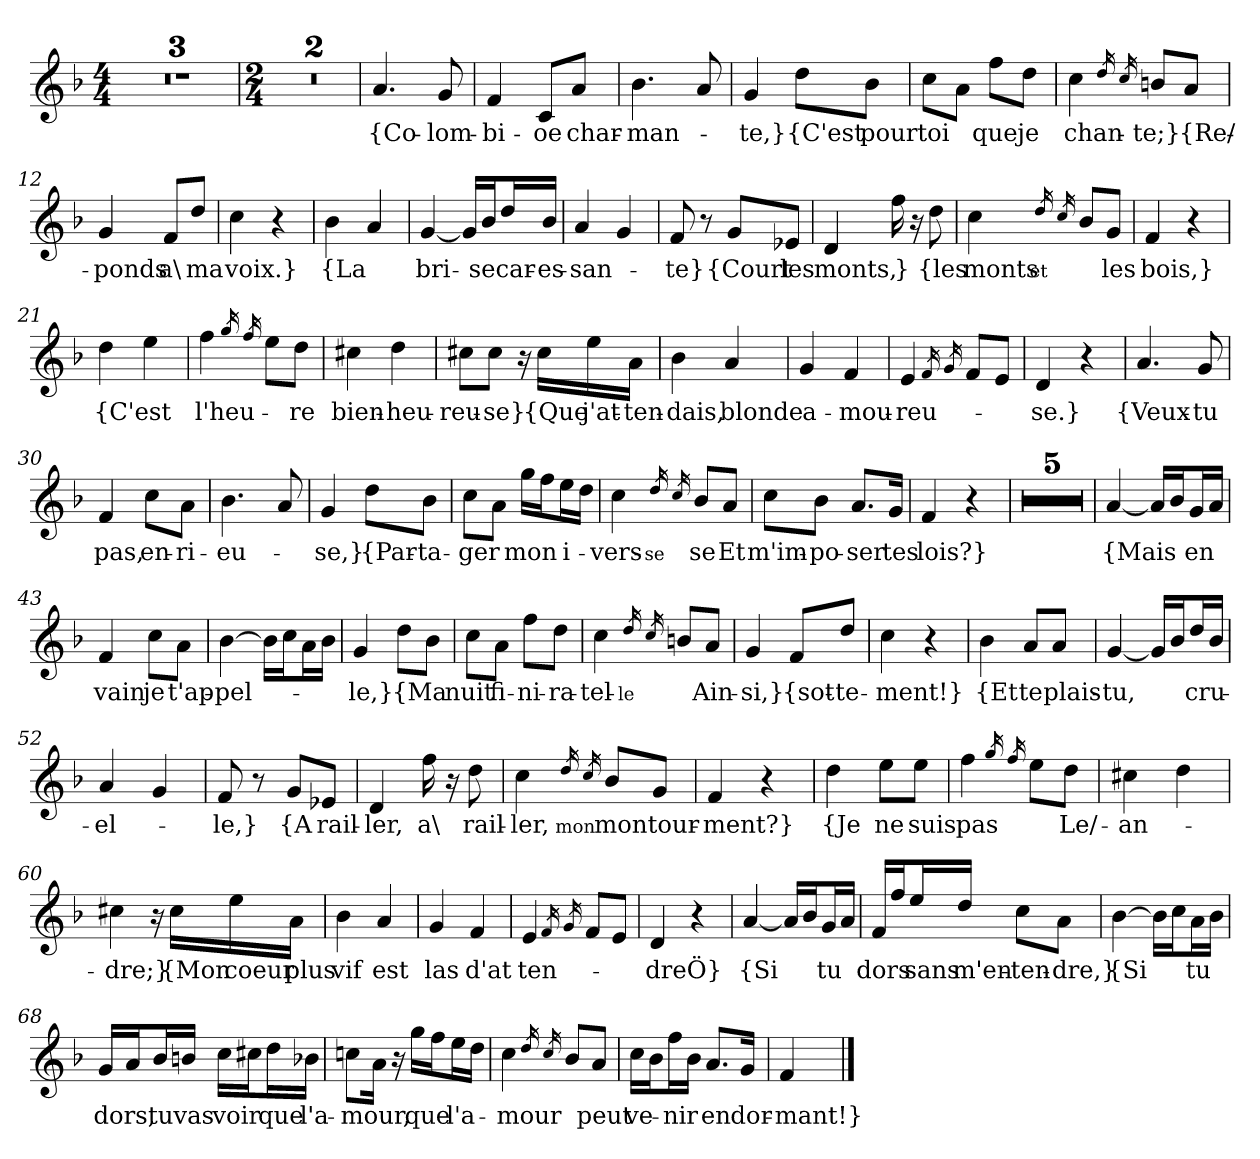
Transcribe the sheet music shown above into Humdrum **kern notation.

**kern	**text
*part1	*part1
*staff1	*staff1
*clefG2	*
*k[b-]	*
*M4/4	*
=1	=1
1r	.
=2	=2
1r	.
=3	=3
1r	.
=4	=4
*M2/4	*
2r	.
=5	=5
2r	.
=6	=6
4.a	{Co-
8g	-lom-
=7	=7
4f	-bi-
8c/L	-oe
8a/J	char-
=8	=8
4.b-	-man-
8a	.
=9	=9
4g	-te,}
8dd\L	{C'est
8b-\J	pour
=10	=10
8cc\L	toi
8a\J	.
8ff\L	que
8dd\J	je
=11	=11
4cc	chan-
16qdd	.
16qcc	.
8bn/L	-te;}
8a/J	{Re/-
=12	=12
4g	-ponds
8f/L	a\
8dd/J	ma
=13	=13
4cc	voix.}
4r	.
=14	=14
4b-	{La
4a	.
=15	=15
[4g	bri-
16g/LL]	.
16b-/J	-se
16dd/L	car-
16b-/JJ	-es-
=16	=16
4a	-san-
4g	.
=17	=17
8f	-te}
8r	.
8g/L	{Court
8e-X/J	les
=18	=18
4d	monts,
16ff	}
16r	.
8dd	{les
=19	=19
4cc	monts
16qdd	et
16qcc	.
8b-/L	.
8g/J	les
=20	=20
4f	bois,}
4r	.
=21	=21
4dd	{C'est
4ee	.
=22	=22
4ff	l'heu-
16qgg	.
16qff	.
8ee\L	.
8dd\J	-re
=23	=23
4cc#X	bien-
4dd	-heu-
=24	=24
8cc#X\L	-reu-
8cc#\J	-se}
16r	.
16cc#\LL	{Que
16ee\	j'at-
16a\JJ	-ten-
=25	=25
4b-	-dais,
4a	blonde
=26	=26
4g	a-
4f	-mou-
=27	=27
4e	-reu-
16qf	.
16qg	.
8f/L	.
8e/J	.
=28	=28
4d	-se.}
4r	.
=29	=29
4.a	{Veux-
8g	-tu
=30	=30
4f	pas,
8cc\L	en-
8a\J	-ri-
=31	=31
4.b-	-eu-
8a	.
=32	=32
4g	-se,}
8dd\L	{Par-
8b-\J	-ta-
=33	=33
8cc\L	-ger
8a\J	.
16gg\LL	mon
16ff\J	.
16ee\L	i-
16dd\JJ	.
=34	=34
4cc	-vers-
16qdd	-se
16qcc	.
8b-/L	-se
8a/J	Et
=35	=35
8cc\L	m'im-
8b-\J	-po-
8.a/L	-ser
16g/Jk	tes
=36	=36
4f	lois?}
4r	.
=37	=37
2r	.
=38	=38
2r	.
=39	=39
2r	.
=40	=40
2r	.
=41	=41
2r	.
=42	=42
[4a	{Mais
16a/LL]	.
16b-/J	.
16g/L	en
16a/JJ	.
=43	=43
4f	vain
8cc\L	je
8a\J	t'ap-
=44	=44
[4b-	-pel-
16b-\LL]	.
16cc\J	.
16a\L	.
16b-\JJ	.
=45	=45
4g	-le,}
8dd\L	{Ma
8b-\J	.
=46	=46
8cc\L	nuit
8a\J	fi-
8ff\L	-ni-
8dd\J	-ra-
=47	=47
4cc	tel-
16qdd	-le
16qcc	.
8bn/L	.
8a/J	Ain-
=48	=48
4g	-si,}
8f/L	{sot-
8dd/J	-te-
=49	=49
4cc	-ment!}
4r	.
=50	=50
4b-	{Et
8a/L	te
8a/J	plais-
=51	=51
[4g	tu,
16g/LL]	.
16b-/J	.
16dd/L	cru-
16b-/JJ	.
=52	=52
4a	-el-
4g	.
=53	=53
8f	-le,}
8r	.
8g/L	{A
8e-X/J	rail-
=54	=54
4d	-ler,
16ff	a\
16r	.
8dd	rail-
=55	=55
4cc	-ler,
16qdd	mon
16qcc	.
8b-/L	mon
8g/J	tour-
=56	=56
4f	-ment?}
4r	.
=57	=57
4dd	{Je
8ee\L	ne
8ee\J	suis
=58	=58
4ff	pas
16qgg	.
16qff	.
8ee\L	.
8dd\J	Le/-
=59	=59
4cc#X	-an-
4dd	.
=60	=60
4cc#X	-dre;}
16r	.
16cc#\LL	{Mon
16ee\	coeur
16a\JJ	plus
=61	=61
4b-	vif
4a	est
=62	=62
4g	las
4f	d'at
=63	=63
4e	-ten-
16qf	.
16qg	.
8f/L	.
8e/J	.
=64	=64
4d	-dreÖ}
4r	.
=65	=65
[4a	{Si
16a/LL]	.
16b-/J	.
16g/L	tu
16a/JJ	.
=66	=66
16f/LL	dors
16ff/J	.
16ee/L	sans
16dd/JJ	m'en-
8cc\L	-ten-
8a\J	-dre,}
=67	=67
[4b-	{Si
16b-\LL]	.
16cc\J	.
16a\L	tu
16b-\JJ	.
=68	=68
16g/LL	dors,
16a/J	.
16b-/L	tu
16bn/JJ	vas
16cc\LL	voir
16cc#X\J	.
16dd\L	que
16b-X\JJ	l'a-
=69	=69
8ccn\L	-mour,
16a\Jk	.
16r	.
16gg\LL	que
16ff\J	.
16ee\L	l'a-
16dd\JJ	.
=70	=70
4cc	-mour
16qdd	.
16qcc	.
8b-/L	.
8a/J	peut
=71	=71
16cc\LL	ve-
16b-\J	.
16ff\L	-nir
16b-\JJ	.
8.a/L	en
16g/Jk	dor-
=72	=72
4f	-mant!}
==	==
*-	*-
